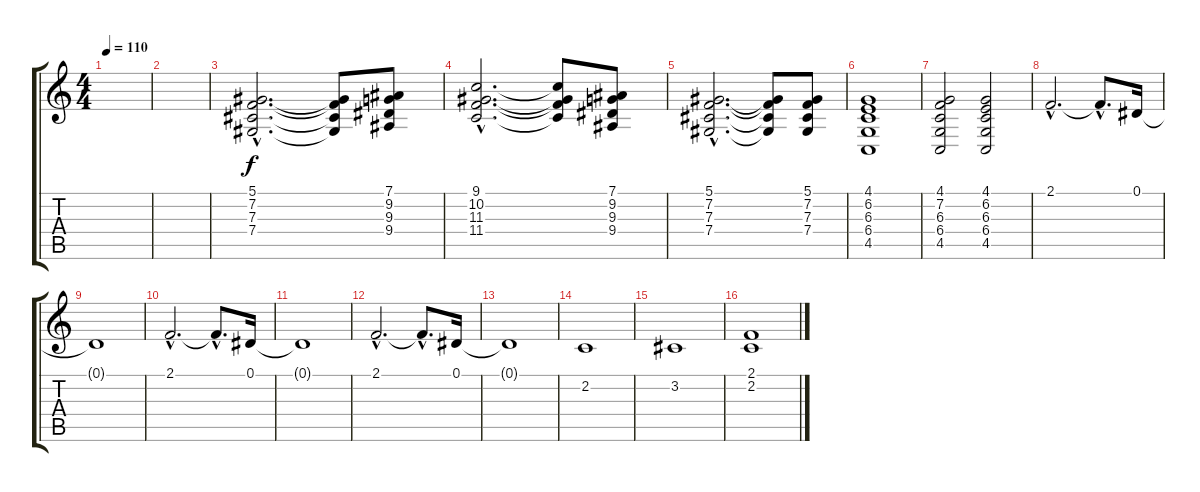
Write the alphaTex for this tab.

\track "" {instrument stringensemble1}
\staff {score tabs}
\tuning (Eb4 Bb3 Gb3 Db3 Ab2 Eb2) {hide}
\ts (4 4)
\tempo 110
\clef g2
\ks c
|
|
(5.1{hac} 7.2{hac} 7.3{hac} 7.4{hac}).2{d} (5.1{t} 7.2{t} 7.3{t} 7.4{t}).8 (7.1 9.2 9.3 9.4).8 |
(9.1{hac} 10.2{hac} 11.3{hac} 11.4{hac}).2{d} (9.1{t} 10.2{t} 11.3{t} 11.4{t}).8 (7.1 9.2 9.3 9.4).8 |
(5.1{hac} 7.2{hac} 7.3{hac} 7.4{hac}).2{d} (5.1{t} 7.2{t} 7.3{t} 7.4{t}).8 (5.1 7.2 7.3 7.4).8 |
(4.1 6.2 6.3 6.4 4.5).1 |
(4.1 7.2 6.3 6.4 4.5).2 (4.1 6.2 6.3 6.4 4.5).2 |
2.1{hac}.2{d} 2.1{hac t}.8{d} 0.1.16 |
0.1{t}.1 |
2.1{hac}.2{d} 2.1{hac t}.8{d} 0.1.16 |
0.1{t}.1 |
2.1{hac}.2{d} 2.1{hac t}.8{d} 0.1.16 |
0.1{t}.1 |
2.2.1 |
3.2.1 |
(2.1 2.2).1
